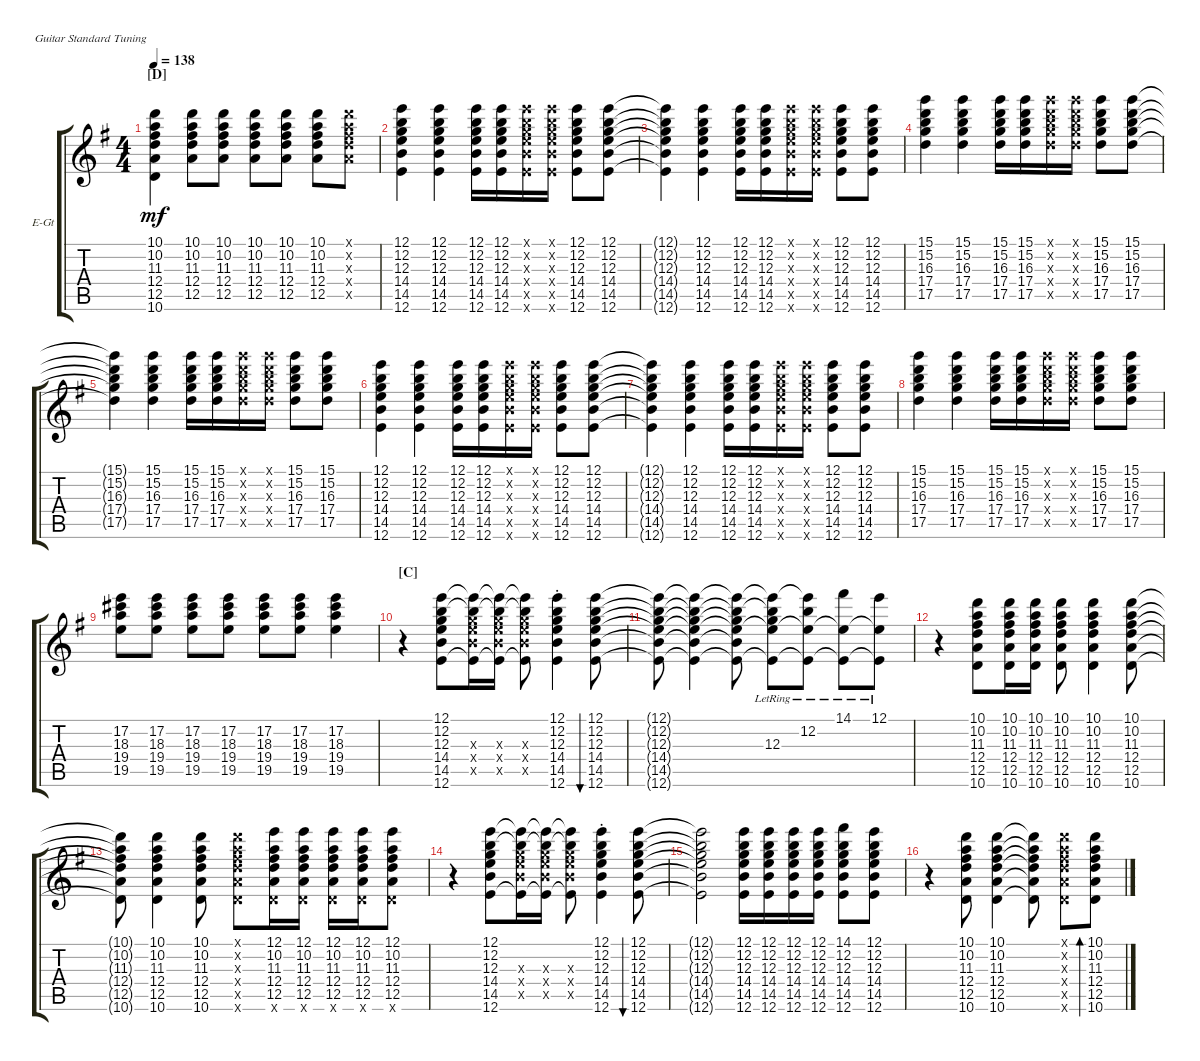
\defaultSystemsLayout 4
\bracketExtendMode groupsimilarinstruments
\firstSystemTrackNameOrientation horizontal
\otherSystemsTrackNameOrientation horizontal
\track ("Electric Guitar" "E-Gt") {instrument electricguitarclean}
\staff {score tabs}
\tuning (E4 B3 G3 D3 A2 E2)
\ts (4 4)
\section ("D" "")
\tempo 138
\clef g2
\ks g
(10.1{t} 10.2{t} 11.3{t} 12.4{t} 10.6{t} 12.5{t}).4{dy mf} (11.3 10.2 10.1 12.4 12.5).8 (11.3 10.2 10.1 12.5 12.4).8 (12.4 11.3 10.2 10.1 12.5).8 (12.4 11.3 10.2 10.1 12.5).8 (12.5 12.4 11.3 10.2 10.1).8 (12.5{x} 12.4{x} 11.3{x} 10.2{x} 10.1{x}).8 |
(12.1 12.2 12.3 14.4 14.5 12.6).4 (12.1 12.2 12.3 14.4 14.5 12.6).4 (12.1 12.2 12.3 14.4 14.5 12.6).16 (12.1 12.2 12.3 14.4 14.5 12.6).16 (12.1{x} 12.2{x} 12.3{x} 14.4{x} 14.5{x} 12.6{x}).16 (12.1{x} 12.2{x} 12.3{x} 14.4{x} 14.5{x} 12.6{x}).16 (12.1 12.2 12.3 14.4 14.5 12.6).8 (12.1 12.2 12.3 14.4 14.5 12.6).8 |
(12.1{t} 12.2{t} 12.3{t} 14.4{t} 14.5{t} 12.6{t}).4 (12.1 12.2 12.3 14.4 14.5 12.6).4 (12.1 12.2 12.3 14.4 14.5 12.6).16 (12.1 12.2 12.3 14.4 14.5 12.6).16 (12.1{x} 12.2{x} 12.3{x} 14.4{x} 14.5{x} 12.6{x}).16 (12.1{x} 12.2{x} 12.3{x} 14.4{x} 14.5{x} 12.6{x}).16 (12.1 12.2 12.3 14.4 14.5 12.6).8 (12.1 12.2 12.3 14.4 14.5 12.6).8 |
(15.1 15.2 16.3 17.4 17.5).4 (15.1 15.2 16.3 17.4 17.5).4 (15.1 15.2 16.3 17.4 17.5).16 (15.1 15.2 16.3 17.4 17.5).16 (15.1{x} 15.2{x} 16.3{x} 17.4{x} 17.5{x}).16 (15.1{x} 15.2{x} 16.3{x} 17.4{x} 17.5{x}).16 (15.1 15.2 16.3 17.4 17.5).8 (15.1 15.2 16.3 17.4 17.5).8 |
(15.1{t} 15.2{t} 16.3{t} 17.4{t} 17.5{t}).4 (15.1 15.2 16.3 17.4 17.5).4 (15.1 15.2 16.3 17.4 17.5).16 (15.1 15.2 16.3 17.4 17.5).16 (15.1{x} 15.2{x} 16.3{x} 17.4{x} 17.5{x}).16 (15.1{x} 15.2{x} 16.3{x} 17.4{x} 17.5{x}).16 (15.1 15.2 16.3 17.4 17.5).8 (15.1 15.2 16.3 17.4 17.5).8 |
(12.1 12.2 12.3 14.4 14.5 12.6).4 (12.1 12.2 12.3 14.4 14.5 12.6).4 (12.1 12.2 12.3 14.4 14.5 12.6).16 (12.1 12.2 12.3 14.4 14.5 12.6).16 (12.1{x} 12.2{x} 12.3{x} 14.4{x} 14.5{x} 12.6{x}).16 (12.1{x} 12.2{x} 12.3{x} 14.4{x} 14.5{x} 12.6{x}).16 (12.1 12.2 12.3 14.4 14.5 12.6).8 (12.1 12.2 12.3 14.4 14.5 12.6).8 |
(12.1{t} 12.2{t} 12.3{t} 14.4{t} 14.5{t} 12.6{t}).4 (12.1 12.2 12.3 14.4 14.5 12.6).4 (12.1 12.2 12.3 14.4 14.5 12.6).16 (12.1 12.2 12.3 14.4 14.5 12.6).16 (12.1{x} 12.2{x} 12.3{x} 14.4{x} 14.5{x} 12.6{x}).16 (12.1{x} 12.2{x} 12.3{x} 14.4{x} 14.5{x} 12.6{x}).16 (12.1 12.2 12.3 14.4 14.5 12.6).8 (12.1 12.2 12.3 14.4 14.5 12.6).8 |
(15.1 15.2 16.3 17.4 17.5).4 (15.1 15.2 16.3 17.4 17.5).4 (15.1 15.2 16.3 17.4 17.5).16 (15.1 15.2 16.3 17.4 17.5).16 (15.1{x} 15.2{x} 16.3{x} 17.4{x} 17.5{x}).16 (15.1{x} 15.2{x} 16.3{x} 17.4{x} 17.5{x}).16 (15.1 15.2 16.3 17.4 17.5).8 (15.1 15.2 16.3 17.4 17.5).8 |
(17.2 18.3 19.4 19.5).8 (17.2 18.3 19.4 19.5).8 (17.2 18.3 19.4 19.5).8 (17.2 18.3 19.4 19.5).8 (17.2 18.3 19.4 19.5).8 (17.2 18.3 19.4 19.5).8 (17.2 18.3 19.4 19.5).4 |
\section ("C" "")
r.4 (12.6 14.5 14.4 12.3 12.2 12.1).8 (12.1{t} 12.6{t} 14.5{x} 14.4{x} 12.3{x} 12.2{t}).16 (12.1{t} 12.6{t} 14.5{x} 14.4{x} 12.3{x} 12.2{t}).16 (12.1{t} 12.6{t} 14.5{x} 14.4{x} 12.3{x} 12.2{t}).8 (12.1{st} 12.2{st} 12.3{st} 14.4{st} 14.5{st} 12.6{st}).4 (12.1 12.2 12.3 14.4 14.5 12.6).8{bu 30} |
(12.1{t} 12.2{t} 12.3{t} 14.4{t} 14.5{t} 12.6{t}).8 (14.5{t} 12.6{t} 14.4{t} 12.1{t} 12.2{t} 12.3{t}).4 (14.4{t} 14.5{t} 12.6{t} 12.1{t} 12.2{t} 12.3{t}).8 (12.3{lr} 14.4{t} 12.6{t} 12.1{t} 12.2{t}).8 (12.2{lr} 14.4{t} 12.6{t} 12.1{t}).8 (14.1{lr} 14.4{t} 12.6{t}).8 (12.1{lr} 14.4{t} 12.6{t}).8 |
r.4 (10.6 12.5 12.4 11.3 10.2 10.1).8 (10.6 12.5 12.4 11.3 10.2 10.1).16 (10.1 10.6 12.5 12.4 11.3 10.2).16 (10.1 10.6 12.5 12.4 11.3 10.2).8 (10.1 10.6 12.5 12.4 11.3 10.2).4 (10.1 10.6 12.5 12.4 11.3 10.2).8 |
(10.1{t} 10.6{t} 12.5{t} 12.4{t} 11.3{t} 10.2{t}).8 (10.1 10.6 12.5 12.4 11.3 10.2).4 (10.1 10.6 12.5 12.4 11.3 10.2).8 (10.1{x} 10.6{x} 12.5{x} 12.4{x} 11.3{x} 10.2{x}).8 (10.6{x} 12.5 12.4 11.3 10.2 12.1).16 (10.6{x} 12.5 12.4 11.3 10.2 12.1).16 (10.6{x} 12.5 12.4 11.3 10.2 12.1).16 (10.6{x} 12.5 12.4 11.3 10.2 12.1).16 (10.6{x} 12.5 12.4 11.3 10.2 12.1).8 |
r.4 (12.6 14.5 14.4 12.3 12.2 12.1).8 (12.1{t} 12.6{t} 14.5{x} 14.4{x} 12.3{x} 12.2{t}).16 (12.1{t} 12.6{t} 14.5{x} 14.4{x} 12.3{x} 12.2{t}).16 (12.1{t} 12.6{t} 14.5{x} 14.4{x} 12.3{x} 12.2{t}).8 (12.1{st} 12.2{st} 12.3{st} 14.4{st} 14.5{st} 12.6{st}).4 (12.1 12.2 12.3 14.4 14.5 12.6).8{bu 30} |
(12.1{t} 12.2{t} 12.3{t} 14.4{t} 14.5{t} 12.6{t}).2 (12.3 14.4 12.6 12.1 12.2 14.5).16 (12.3 14.4 12.6 12.1 12.2 14.5).16 (12.3 14.4 12.6 12.1 12.2 14.5).16 (12.3 14.4 12.6 12.1 12.2 14.5).16 (12.3 14.4 12.6 14.1 12.2 14.5).8 (12.3 14.4 12.6 12.1 12.2 14.5).8 |
r.4 (10.6 12.5 12.4 11.3 10.2 10.1).8 (10.6 12.5 12.4 11.3 10.2 10.1).4 (10.1{t} 10.2{t} 11.3{t} 12.4{t} 12.5{t} 10.6{t}).8 (10.1{x} 10.2{x} 11.3{x} 12.4{x} 12.5{x} 10.6{x}).8 (10.6 12.5 12.4 11.3 10.2 10.1).8{bd 30}
